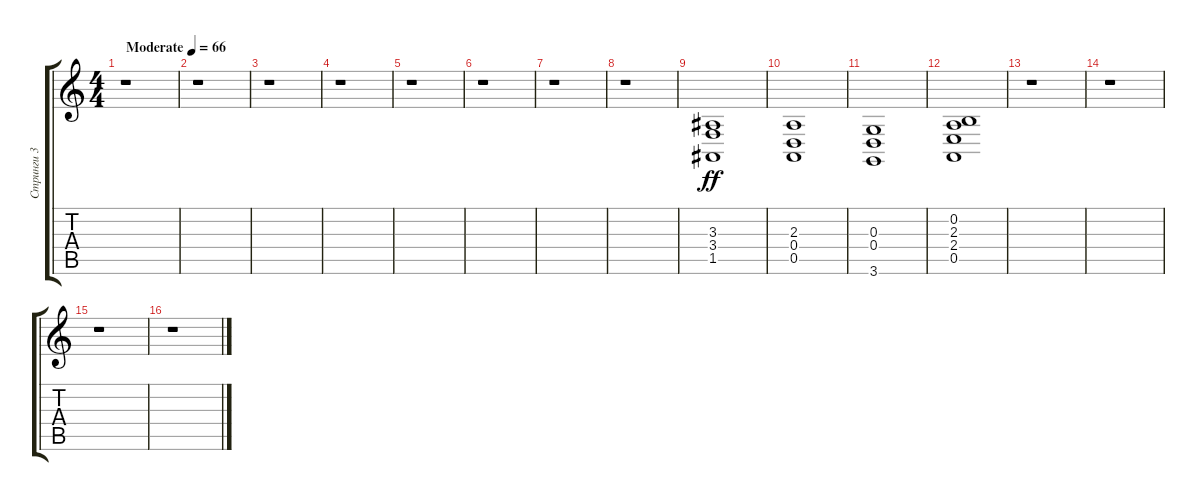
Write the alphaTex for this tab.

\track ("Стринги 3" "Стринги 3") {instrument choiraahs}
\staff {score tabs}
\tuning (E4 B3 G3 D3 A2 E2) {hide}
\ts (4 4)
\tempo (66 "Moderate")
\clef g2
\ks c
r.1{dy ff instrument choiraahs} |
r.1 |
r.1 |
r.1 |
r.1 |
r.1 |
r.1 |
r.1 |
(3.3 3.4 1.5).1 |
(2.3 0.4 0.5).1 |
(0.3 0.4 3.6).1 |
(0.2 2.3 2.4 0.5).1 |
r.1 |
r.1 |
r.1 |
r.1
